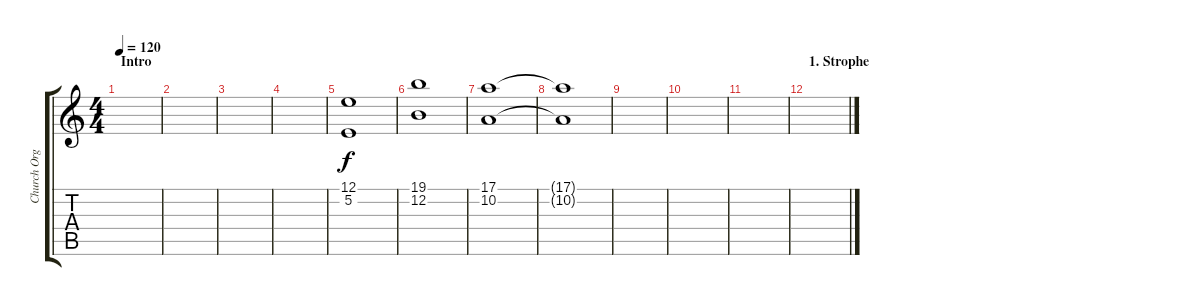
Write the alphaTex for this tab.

\track ("Church Organ" "Church Org") {instrument churchorgan}
\staff {score tabs}
\tuning (E4 B3 G3 D3 A2 E2) {hide}
\ts (4 4)
\section ("" "Intro")
\tempo 120
\clef g2
\ks c
|
|
|
|
(12.1 5.2).1 |
(19.1 12.2).1 |
(17.1 10.2).1 |
(17.1{t} 10.2{t}).1{dy f} |
|
|
|
\section ("" "1. Strophe")
